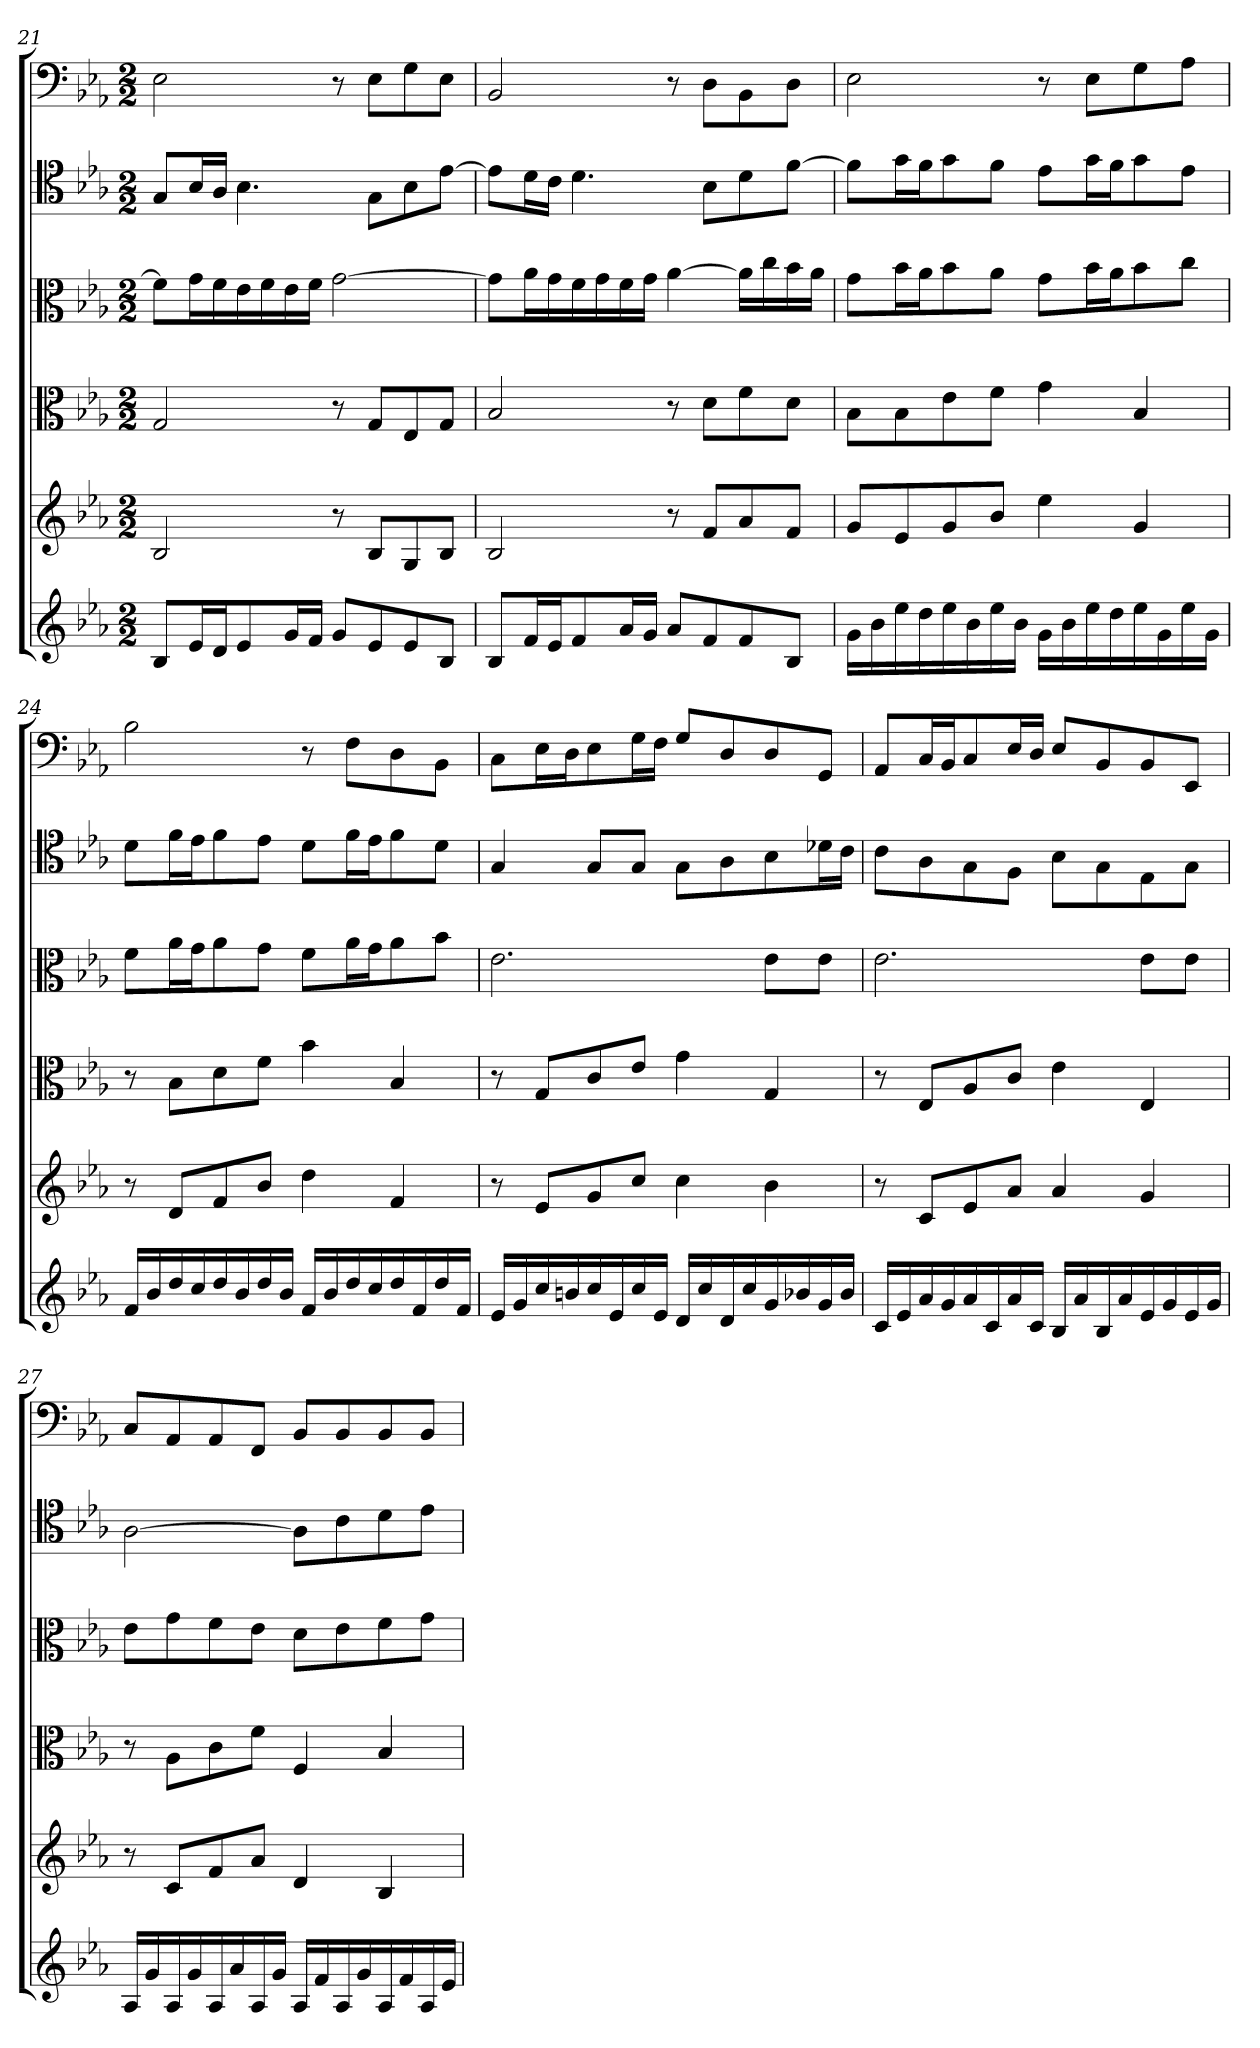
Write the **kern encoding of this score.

**kern	**kern	**kern	**kern	**kern	**kern
*part6	*part5	*part4	*part3	*part2	*part1
*staff6	*staff5	*staff4	*staff3	*staff2	*staff1
*	*	*clefC3	*clefC3	*clefC4	*clefF4
*k[b-e-a-]	*k[b-e-a-]	*k[b-e-a-]	*k[b-e-a-]	*k[b-e-a-]	*k[b-e-a-]
*E-:	*E-:	*E-:	*E-:	*E-:	*E-:
*M2/2	*M2/2	*M2/2	*M2/2	*M2/2	*M2/2
=21	=21	=21	=21	=21	=21
8B-L	2B-	2G	8f\L]	8G/L	2E-
16e-L	.	.	16g\L	16B-/L	.
16dJ	.	.	16f\	16A-/JJ	.
8e-	.	.	16e-\	4.B-	.
.	.	.	16f\	.	.
16gL	.	.	16e-\	.	.
16fJJ	.	.	16f\JJ	.	.
8gL	8r	8r	[2g	.	8r
8e-	8B-L	8G/L	.	8G\L	8E-\L
8e-	8G	8E-/	.	8B-\	8G\
8B-J	8B-J	8G/J	.	[8e-\J	8E-\J
=22	=22	=22	=22	=22	=22
8B-L	2B-	2B-	8g\L]	8e-\L]	2BB-
16fL	.	.	16a-\L	16d\L	.
16e-J	.	.	16g\	16c\JJ	.
8f	.	.	16f\	4.d	.
.	.	.	16g\	.	.
16a-L	.	.	16f\	.	.
16gJJ	.	.	16g\JJ	.	.
8a-L	8r	8r	[4a-	.	8r
8f	8fL	8d\L	.	8B-\L	8D\L
8f	8a-	8f\	16a-\LL]	8d\	8BB-\
.	.	.	16cc\	.	.
8B-J	8fJ	8d\J	16b-\	[8f\J	8D\J
.	.	.	16a-\JJ	.	.
=23	=23	=23	=23	=23	=23
16gLL	8gL	8B-\L	8g\L	8f\L]	2E-
16b-	.	.	.	.	.
16ee-	8e-	8B-\	16b-\L	16g\L	.
16dd	.	.	16a-\J	16f\J	.
16ee-	8g	8e-\	8b-\	8g\	.
16b-	.	.	.	.	.
16ee-	8b-J	8f\J	8a-\J	8f\J	.
16b-JJ	.	.	.	.	.
16gLL	4ee-	4g	8g\L	8e-\L	8r
16b-	.	.	.	.	.
16ee-	.	.	16b-\L	16g\L	8E-\L
16dd	.	.	16a-\J	16f\J	.
16ee-	4g	4B-	8b-\	8g\	8G\
16g	.	.	.	.	.
16ee-	.	.	8cc\J	8e-\J	8A-\J
16gJJ	.	.	.	.	.
=24	=24	=24	=24	=24	=24
16fLL	8r	8r	8f\L	8d\L	2B-
16b-	.	.	.	.	.
16dd	8dL	8B-\L	16a-\L	16f\L	.
16cc	.	.	16g\J	16e-\J	.
16dd	8f	8d\	8a-\	8f\	.
16b-	.	.	.	.	.
16dd	8b-J	8f\J	8g\J	8e-\J	.
16b-JJ	.	.	.	.	.
16fLL	4dd	4b-	8f\L	8d\L	8r
16b-	.	.	.	.	.
16dd	.	.	16a-\L	16f\L	8F\L
16cc	.	.	16g\J	16e-\J	.
16dd	4f	4B-	8a-\	8f\	8D\
16f	.	.	.	.	.
16dd	.	.	8b-\J	8d\J	8BB-\J
16fJJ	.	.	.	.	.
=25	=25	=25	=25	=25	=25
16e-LL	8r	8r	2.e-	4G	8C\L
16g	.	.	.	.	.
16cc	8e-L	8G/L	.	.	16E-\L
16bn	.	.	.	.	16D\J
16cc	8g	8c/	.	8G/L	8E-\
16e-	.	.	.	.	.
16cc	8ccJ	8e-/J	.	8G/J	16G\L
16e-JJ	.	.	.	.	16F\JJ
16dLL	4cc	4g	.	8G\L	8G/L
16cc	.	.	.	.	.
16d	.	.	.	8A-\	8D/
16cc	.	.	.	.	.
16g	4b-	4G	8e-\L	8B-\	8D/
16b-X	.	.	.	.	.
16g	.	.	8e-\J	16d-X\L	8GG/J
16b-JJ	.	.	.	16c\JJ	.
=26	=26	=26	=26	=26	=26
16cLL	8r	8r	2.e-	8c\L	8AA-/L
16e-	.	.	.	.	.
16a-	8cL	8E-/L	.	8A-\	16C/L
16g	.	.	.	.	16BB-/J
16a-	8e-	8A-/	.	8G\	8C/
16c	.	.	.	.	.
16a-	8a-J	8c/J	.	8F\J	16E-/L
16cJJ	.	.	.	.	16D/JJ
16B-LL	4a-	4e-	.	8B-\L	8E-/L
16a-	.	.	.	.	.
16B-	.	.	.	8G\	8BB-/
16a-	.	.	.	.	.
16e-	4g	4E-	8e-\L	8E-\	8BB-/
16g	.	.	.	.	.
16e-	.	.	8e-\J	8G\J	8EE-/J
16gJJ	.	.	.	.	.
=27	=27	=27	=27	=27	=27
16A-LL	8r	8r	8e-\L	[2A-	8C/L
16g	.	.	.	.	.
16A-	8cL	8A-\L	8g\	.	8AA-/
16g	.	.	.	.	.
16A-	8f	8c\	8f\	.	8AA-/
16a-	.	.	.	.	.
16A-	8a-J	8f\J	8e-\J	.	8FF/J
16gJJ	.	.	.	.	.
16A-LL	4d	4F	8d\L	8A-\L]	8BB-/L
16f	.	.	.	.	.
16A-	.	.	8e-\	8c\	8BB-/
16g	.	.	.	.	.
16A-	4B-	4B-	8f\	8d\	8BB-/
16f	.	.	.	.	.
16A-	.	.	8g\J	8e-\J	8BB-/J
16e-JJ	.	.	.	.	.
=	=	=	=	=	=
*-	*-	*-	*-	*-	*-
